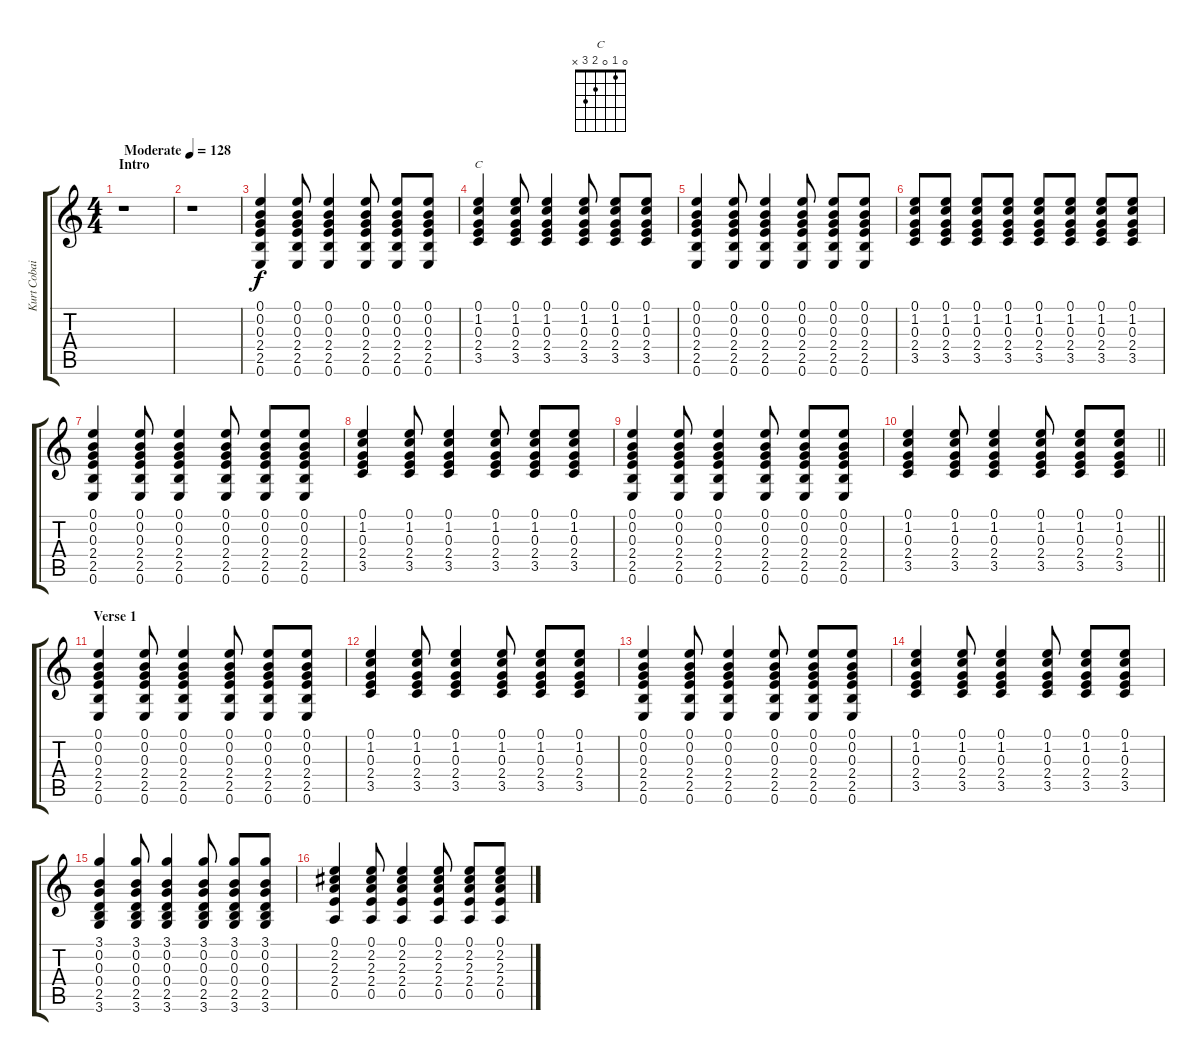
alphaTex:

\track ("Kurt Cobain" "Kurt Cobai") {instrument acousticguitarsteel}
\staff {score tabs}
\tuning (E4 B3 G3 D3 A2 E2) {hide}
\chord ("C" 0 1 0 2 3 x)
\ts (4 4)
\section ("" "Intro")
\tempo (128 "Moderate")
\clef g2
\ks c
r.1{dy f instrument acousticguitarsteel} |
r.1 |
(0.1 0.2 0.3 2.4 2.5 0.6).4 (0.1 0.2 0.3 2.4 2.5 0.6).8 (0.1 0.2 0.3 2.4 2.5 0.6).4 (0.1 0.2 0.3 2.4 2.5 0.6).8 (0.1 0.2 0.3 2.4 2.5 0.6).8 (0.1 0.2 0.3 2.4 2.5 0.6).8 |
(0.1 1.2 0.3 2.4 3.5).4{ch "C"} (0.1 1.2 0.3 2.4 3.5).8 (0.1 1.2 0.3 2.4 3.5).4 (0.1 1.2 0.3 2.4 3.5).8 (0.1 1.2 0.3 2.4 3.5).8 (0.1 1.2 0.3 2.4 3.5).8 |
(0.1 0.2 0.3 2.4 2.5 0.6).4 (0.1 0.2 0.3 2.4 2.5 0.6).8 (0.1 0.2 0.3 2.4 2.5 0.6).4 (0.1 0.2 0.3 2.4 2.5 0.6).8 (0.1 0.2 0.3 2.4 2.5 0.6).8 (0.1 0.2 0.3 2.4 2.5 0.6).8 |
(0.1 1.2 0.3 2.4 3.5).8{volume 8} (0.1 1.2 0.3 2.4 3.5).8 (0.1 1.2 0.3 2.4 3.5).8{volume 10} (0.1 1.2 0.3 2.4 3.5).8 (0.1 1.2 0.3 2.4 3.5).8{volume 12} (0.1 1.2 0.3 2.4 3.5).8 (0.1 1.2 0.3 2.4 3.5).8{volume 14} (0.1 1.2 0.3 2.4 3.5).8 |
(0.1 0.2 0.3 2.4 2.5 0.6).4 (0.1 0.2 0.3 2.4 2.5 0.6).8 (0.1 0.2 0.3 2.4 2.5 0.6).4 (0.1 0.2 0.3 2.4 2.5 0.6).8 (0.1 0.2 0.3 2.4 2.5 0.6).8 (0.1 0.2 0.3 2.4 2.5 0.6).8 |
(0.1 1.2 0.3 2.4 3.5).4 (0.1 1.2 0.3 2.4 3.5).8 (0.1 1.2 0.3 2.4 3.5).4 (0.1 1.2 0.3 2.4 3.5).8 (0.1 1.2 0.3 2.4 3.5).8 (0.1 1.2 0.3 2.4 3.5).8 |
(0.1 0.2 0.3 2.4 2.5 0.6).4 (0.1 0.2 0.3 2.4 2.5 0.6).8 (0.1 0.2 0.3 2.4 2.5 0.6).4 (0.1 0.2 0.3 2.4 2.5 0.6).8 (0.1 0.2 0.3 2.4 2.5 0.6).8 (0.1 0.2 0.3 2.4 2.5 0.6).8 |
\barLineRight lightlight
(0.1 1.2 0.3 2.4 3.5).4 (0.1 1.2 0.3 2.4 3.5).8 (0.1 1.2 0.3 2.4 3.5).4 (0.1 1.2 0.3 2.4 3.5).8 (0.1 1.2 0.3 2.4 3.5).8 (0.1 1.2 0.3 2.4 3.5).8 |
\section ("" "Verse 1")
(0.1 0.2 0.3 2.4 2.5 0.6).4{volume 8} (0.1 0.2 0.3 2.4 2.5 0.6).8 (0.1 0.2 0.3 2.4 2.5 0.6).4 (0.1 0.2 0.3 2.4 2.5 0.6).8 (0.1 0.2 0.3 2.4 2.5 0.6).8 (0.1 0.2 0.3 2.4 2.5 0.6).8 |
(0.1 1.2 0.3 2.4 3.5).4 (0.1 1.2 0.3 2.4 3.5).8 (0.1 1.2 0.3 2.4 3.5).4 (0.1 1.2 0.3 2.4 3.5).8 (0.1 1.2 0.3 2.4 3.5).8 (0.1 1.2 0.3 2.4 3.5).8 |
(0.1 0.2 0.3 2.4 2.5 0.6).4 (0.1 0.2 0.3 2.4 2.5 0.6).8 (0.1 0.2 0.3 2.4 2.5 0.6).4 (0.1 0.2 0.3 2.4 2.5 0.6).8 (0.1 0.2 0.3 2.4 2.5 0.6).8 (0.1 0.2 0.3 2.4 2.5 0.6).8 |
(0.1 1.2 0.3 2.4 3.5).4 (0.1 1.2 0.3 2.4 3.5).8 (0.1 1.2 0.3 2.4 3.5).4 (0.1 1.2 0.3 2.4 3.5).8 (0.1 1.2 0.3 2.4 3.5).8 (0.1 1.2 0.3 2.4 3.5).8 |
(3.1 0.2 0.3 0.4 2.5 3.6).4 (3.1 0.2 0.3 0.4 2.5 3.6).8 (3.1 0.2 0.3 0.4 2.5 3.6).4 (3.1 0.2 0.3 0.4 2.5 3.6).8 (3.1 0.2 0.3 0.4 2.5 3.6).8 (3.1 0.2 0.3 0.4 2.5 3.6).8 |
(0.1 2.2 2.3 2.4 0.5).4 (0.1 2.2 2.3 2.4 0.5).8 (0.1 2.2 2.3 2.4 0.5).4 (0.1 2.2 2.3 2.4 0.5).8 (0.1 2.2 2.3 2.4 0.5).8 (0.1 2.2 2.3 2.4 0.5).8
